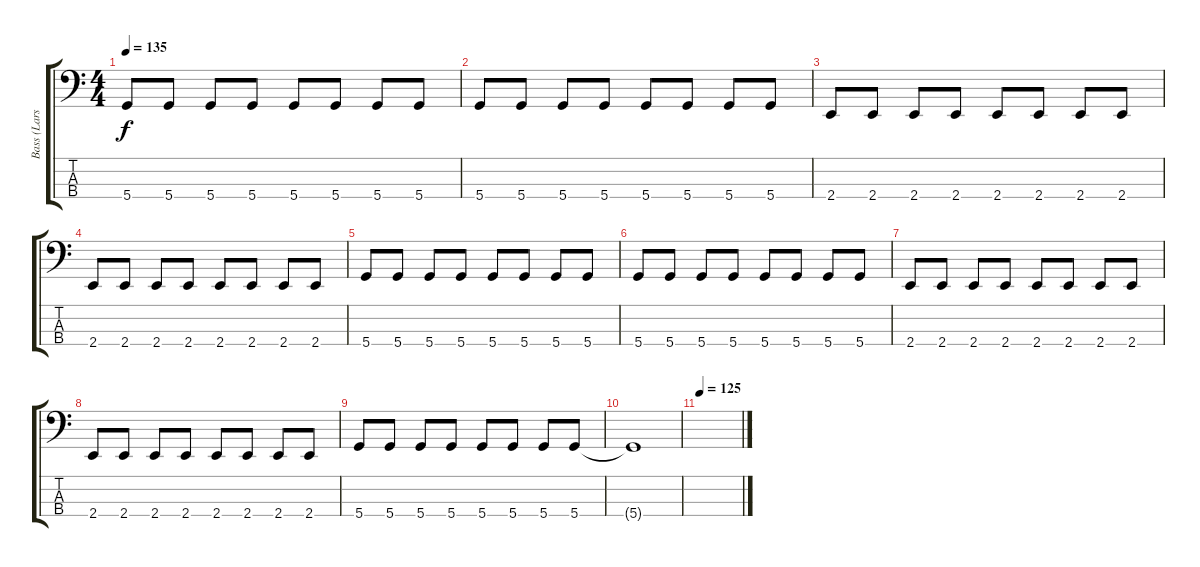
\track ("Bass (Larssen)" "Bass (Lars") {instrument electricbassfinger}
\staff {score tabs}
\tuning (F2 C2 G1 D1) {hide}
\ts (4 4)
\tempo 135
\clef f4
\ks c
5.4.8{dy f} 5.4.8 5.4.8 5.4.8 5.4.8 5.4.8 5.4.8 5.4.8 |
5.4.8 5.4.8 5.4.8 5.4.8 5.4.8 5.4.8 5.4.8 5.4.8 |
2.4.8 2.4.8 2.4.8 2.4.8 2.4.8 2.4.8 2.4.8 2.4.8 |
2.4.8 2.4.8 2.4.8 2.4.8 2.4.8 2.4.8 2.4.8 2.4.8 |
5.4.8 5.4.8 5.4.8 5.4.8 5.4.8 5.4.8 5.4.8 5.4.8 |
5.4.8 5.4.8 5.4.8 5.4.8 5.4.8 5.4.8 5.4.8 5.4.8 |
2.4.8 2.4.8 2.4.8 2.4.8 2.4.8 2.4.8 2.4.8 2.4.8 |
2.4.8 2.4.8 2.4.8 2.4.8 2.4.8 2.4.8 2.4.8 2.4.8 |
5.4.8 5.4.8 5.4.8 5.4.8 5.4.8 5.4.8 5.4.8 5.4.8 |
5.4{t}.1 |
\tempo 125
